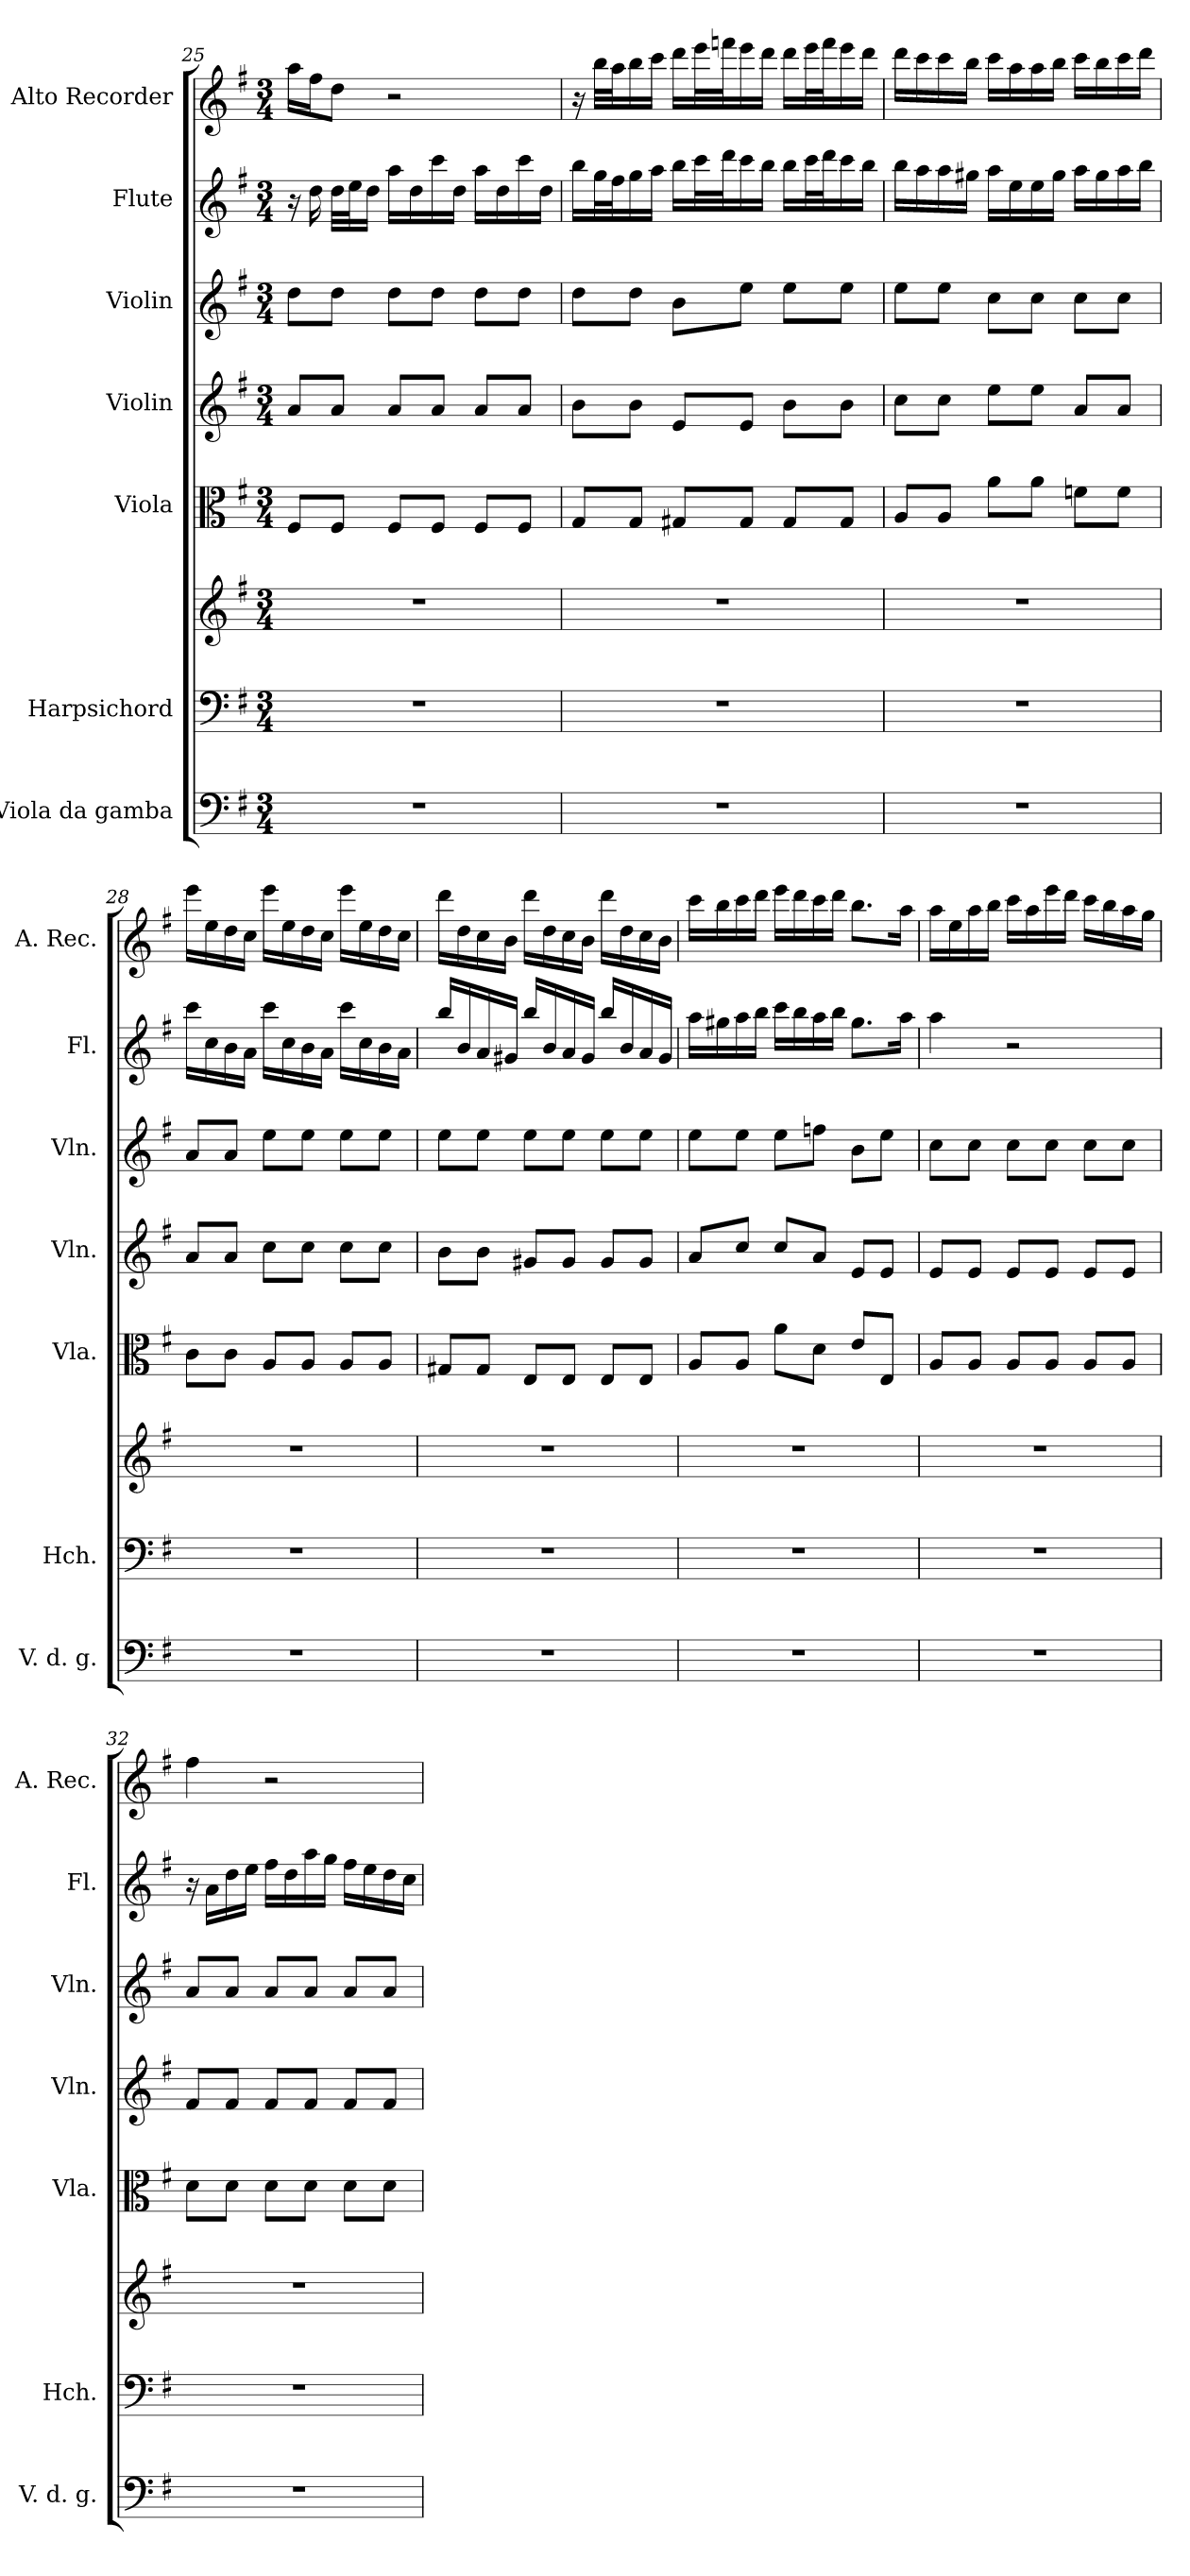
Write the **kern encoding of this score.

**kern	**kern	**kern	**kern	**kern	**kern	**kern	**kern
*part7	*part6	*part6	*part5	*part4	*part3	*part2	*part1
*staff8	*staff7	*staff6	*staff5	*staff4	*staff3	*staff2	*staff1
*I"Viola da gamba	*I"Harpsichord	*	*I"Viola	*I"Violin	*I"Violin	*I"Flute	*I"Alto Recorder
*I'V. d. g.	*I'Hch.	*	*I'Vla.	*I'Vln.	*I'Vln.	*I'Fl.	*I'A. Rec.
*clefF4	*clefF4	*clefG2	*clefC3	*clefG2	*clefG2	*clefG2	*clefG2
*k[f#]	*k[f#]	*k[f#]	*k[f#]	*k[f#]	*k[f#]	*k[f#]	*k[f#]
*G:	*G:	*G:	*G:	*G:	*G:	*G:	*G:
*M3/4	*M3/4	*M3/4	*M3/4	*M3/4	*M3/4	*M3/4	*M3/4
=25	=25	=25	=25	=25	=25	=25	=25
2.r	2.r	2.r	8F#/L	8a/L	8dd\L	16r	16aa\LL
.	.	.	.	.	.	16dd\	16ff#\J
.	.	.	8F#/J	8a/J	8dd\J	32dd\LLL	8dd\J
.	.	.	.	.	.	32ee\J	.
.	.	.	.	.	.	16dd\JJ	.
.	.	.	8F#/L	8a/L	8dd\L	16aa\LL	2r
.	.	.	.	.	.	16dd\	.
.	.	.	8F#/J	8a/J	8dd\J	16ccc\	.
.	.	.	.	.	.	16dd\JJ	.
.	.	.	8F#/L	8a/L	8dd\L	16aa\LL	.
.	.	.	.	.	.	16dd\	.
.	.	.	8F#/J	8a/J	8dd\J	16ccc\	.
.	.	.	.	.	.	16dd\JJ	.
!!LO:PB:g=z
=26	=26	=26	=26	=26	=26	=26	=26
2.r	2.r	2.r	8G/L	8b\L	8dd\L	16bb\LL	16r
.	.	.	.	.	.	32gg\L	32bb\LLL
.	.	.	.	.	.	32ff#\J	32aa\J
.	.	.	8G/J	8b\J	8dd\J	16gg\	16bb\
.	.	.	.	.	.	16aa\JJ	16ccc\JJ
.	.	.	8G#X/L	8e/L	8b\L	16bb\LL	16ddd\LL
.	.	.	.	.	.	32ccc\L	32eee\L
.	.	.	.	.	.	32ddd\J	32fffn\J
.	.	.	8G#/J	8e/J	8ee\J	16ccc\	16eee\
.	.	.	.	.	.	16bb\JJ	16ddd\JJ
.	.	.	8G#/L	8b\L	8ee\L	16bb\LL	16ddd\LL
.	.	.	.	.	.	32ccc\L	32eee\L
.	.	.	.	.	.	32ddd\J	32fff\J
.	.	.	8G#/J	8b\J	8ee\J	16ccc\	16eee\
.	.	.	.	.	.	16bb\JJ	16ddd\JJ
=27	=27	=27	=27	=27	=27	=27	=27
2.r	2.r	2.r	8A/L	8cc\L	8ee\L	16bb\LL	16ddd\LL
.	.	.	.	.	.	16aa\	16ccc\
.	.	.	8A/J	8cc\J	8ee\J	16aa\	16ccc\
.	.	.	.	.	.	16gg#X\JJ	16bb\JJ
.	.	.	8a\L	8ee\L	8cc\L	16aa\LL	16ccc\LL
.	.	.	.	.	.	16ee\	16aa\
.	.	.	8a\J	8ee\J	8cc\J	16ee\	16aa\
.	.	.	.	.	.	16gg#\JJ	16bb\JJ
.	.	.	8fn\L	8a/L	8cc\L	16aa\LL	16ccc\LL
.	.	.	.	.	.	16gg#\	16bb\
.	.	.	8f\J	8a/J	8cc\J	16aa\	16ccc\
.	.	.	.	.	.	16bb\JJ	16ddd\JJ
=28	=28	=28	=28	=28	=28	=28	=28
2.r	2.r	2.r	8c\L	8a/L	8a/L	16ccc\LL	16eee\LL
.	.	.	.	.	.	16cc\	16ee\
.	.	.	8c\J	8a/J	8a/J	16b\	16dd\
.	.	.	.	.	.	16a\JJ	16cc\JJ
.	.	.	8A/L	8cc\L	8ee\L	16ccc\LL	16eee\LL
.	.	.	.	.	.	16cc\	16ee\
.	.	.	8A/J	8cc\J	8ee\J	16b\	16dd\
.	.	.	.	.	.	16a\JJ	16cc\JJ
.	.	.	8A/L	8cc\L	8ee\L	16ccc\LL	16eee\LL
.	.	.	.	.	.	16cc\	16ee\
.	.	.	8A/J	8cc\J	8ee\J	16b\	16dd\
.	.	.	.	.	.	16a\JJ	16cc\JJ
!!LO:PB:g=z
=29	=29	=29	=29	=29	=29	=29	=29
2.r	2.r	2.r	8G#X/L	8b\L	8ee\L	16bb/LL	16ddd\LL
.	.	.	.	.	.	16b/	16dd\
.	.	.	8G#/J	8b\J	8ee\J	16a/	16cc\
.	.	.	.	.	.	16g#X/JJ	16b\JJ
.	.	.	8E/L	8g#X/L	8ee\L	16bb/LL	16ddd\LL
.	.	.	.	.	.	16b/	16dd\
.	.	.	8E/J	8g#/J	8ee\J	16a/	16cc\
.	.	.	.	.	.	16g#/JJ	16b\JJ
.	.	.	8E/L	8g#/L	8ee\L	16bb/LL	16ddd\LL
.	.	.	.	.	.	16b/	16dd\
.	.	.	8E/J	8g#/J	8ee\J	16a/	16cc\
.	.	.	.	.	.	16g#/JJ	16b\JJ
=30	=30	=30	=30	=30	=30	=30	=30
2.r	2.r	2.r	8A/L	8a/L	8ee\L	16aa\LL	16ccc\LL
.	.	.	.	.	.	16gg#X\	16bb\
.	.	.	8A/J	8cc/J	8ee\J	16aa\	16ccc\
.	.	.	.	.	.	16bb\JJ	16ddd\JJ
.	.	.	8a\L	8cc/L	8ee\L	16ccc\LL	16eee\LL
.	.	.	.	.	.	16bb\	16ddd\
.	.	.	8d\J	8a/J	8ffn\J	16aa\	16ccc\
.	.	.	.	.	.	16bb\JJ	16ddd\JJ
.	.	.	8e/L	8e/L	8b\L	8.gg#\L	8.bb\L
.	.	.	8E/J	8e/J	8ee\J	.	.
.	.	.	.	.	.	16aa\Jk	16aa\Jk
=31	=31	=31	=31	=31	=31	=31	=31
2.r	2.r	2.r	8A/L	8e/L	8cc\L	4aa\	16aa\LL
.	.	.	.	.	.	.	16ee\
.	.	.	8A/J	8e/J	8cc\J	.	16aa\
.	.	.	.	.	.	.	16bb\JJ
.	.	.	8A/L	8e/L	8cc\L	2r	16ccc\LL
.	.	.	.	.	.	.	16aa\
.	.	.	8A/J	8e/J	8cc\J	.	16eee\
.	.	.	.	.	.	.	16ddd\JJ
.	.	.	8A/L	8e/L	8cc\L	.	16ccc\LL
.	.	.	.	.	.	.	16bb\
.	.	.	8A/J	8e/J	8cc\J	.	16aa\
.	.	.	.	.	.	.	16gg\JJ
!!LO:PB:g=z
=32	=32	=32	=32	=32	=32	=32	=32
2.r	2.r	2.r	8d\L	8f#/L	8a/L	16r	4ff#\
.	.	.	.	.	.	16a\LL	.
.	.	.	8d\J	8f#/J	8a/J	16dd\	.
.	.	.	.	.	.	16ee\JJ	.
.	.	.	8d\L	8f#/L	8a/L	16ff#\LL	2r
.	.	.	.	.	.	16dd\	.
.	.	.	8d\J	8f#/J	8a/J	16aa\	.
.	.	.	.	.	.	16gg\JJ	.
.	.	.	8d\L	8f#/L	8a/L	16ff#\LL	.
.	.	.	.	.	.	16ee\	.
.	.	.	8d\J	8f#/J	8a/J	16dd\	.
.	.	.	.	.	.	16cc\JJ	.
=	=	=	=	=	=	=	=
*-	*-	*-	*-	*-	*-	*-	*-
